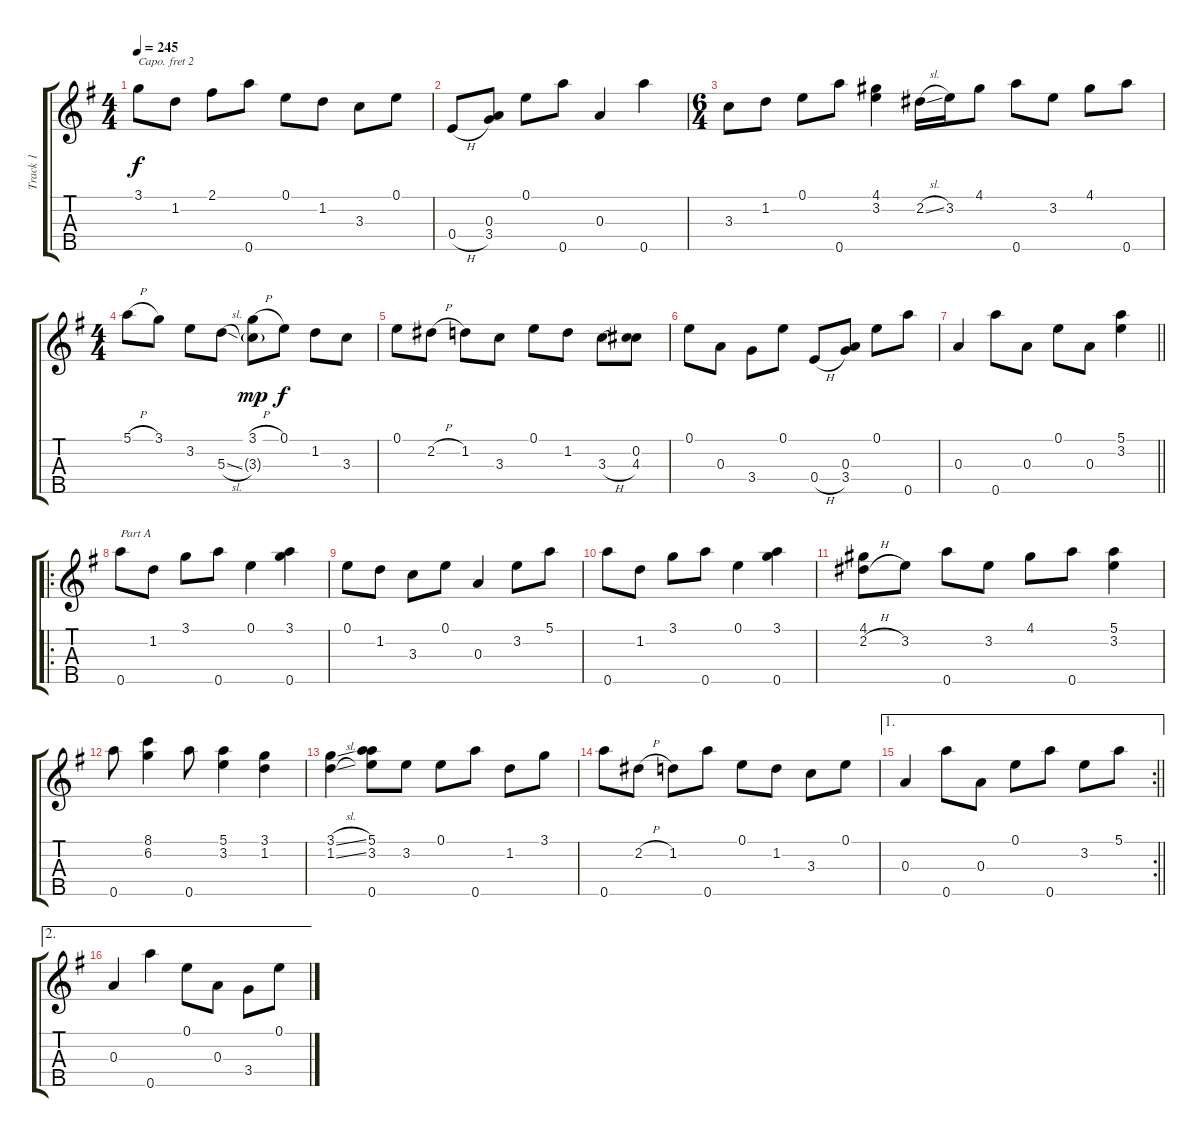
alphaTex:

\track ("Track 1" "Track 1") {instrument banjo}
\staff {score tabs}
\capo 2
\tuning (D4 B3 G3 D3 G4) {hide}
\displaytranspose 12
\ts (4 4)
\tempo 245
\clef g2
\ks g
3.1.8{dy f} 1.2.8 2.1.8 0.5.8 0.1.8 1.2.8 3.3.8 0.1.8 |
0.4{h}.8 (0.3 3.4).8 0.1.8 0.5.8 0.3.4 0.5.4 |
\ts (6 4)
3.3.8 1.2.8 0.1.8 0.5.8 (4.1 3.2).4 2.2{sl}.16 3.2.16 4.1.8 0.5.8 3.2.8 4.1.8 0.5.8 |
\ts (4 4)
5.1{h}.8 3.1.8 3.2.8 5.3{sl}.8 (3.1{h} 3.3{g}).8{dy mp} 0.1.8{dy f} 1.2.8 3.3.8 |
0.1.8 2.2{h}.8 1.2.8 3.3.8 0.1.8 1.2.8 3.3{h}.8 (0.2 4.3).8 |
0.1.8 0.3.8 3.4.8 0.1.8 0.4{h}.8 (0.3 3.4).8 0.1.8 0.5.8 |
\barLineRight lightlight
0.3.4 0.5.8 0.3.8 0.1.8 0.3.8 (5.1 3.2).4 |
\ro
0.5.8{txt "Part A"} 1.2.8 3.1.8 0.5.8 0.1.4 (3.1 0.5).4 |
0.1.8 1.2.8 3.3.8 0.1.8 0.3.4 3.2.8 5.1.8 |
0.5.8 1.2.8 3.1.8 0.5.8 0.1.4 (3.1 0.5).4 |
(4.1 2.2{h}).8 3.2.8 0.5.8 3.2.8 4.1.8 0.5.8 (5.1 3.2).4 |
0.5.8 (8.1 6.2).4 0.5.8 (5.1 3.2).4 (3.1 1.2).4 |
(3.1{sl} 1.2{sl}).4 (5.1 3.2 0.5).8 3.2.8 0.1.8 0.5.8 1.2.8 3.1.8 |
0.5.8 2.2{h}.8 1.2.8 0.5.8 0.1.8 1.2.8 3.3.8 0.1.8 |
\ae 1
\rc 2
\barLineRight lightlight
0.3.4 0.5.8 0.3.8 0.1.8 0.5.8 3.2.8 5.1.8 |
\ae 2
0.3.4 0.5.4 0.1.8 0.3.8 3.4.8 0.1.8
